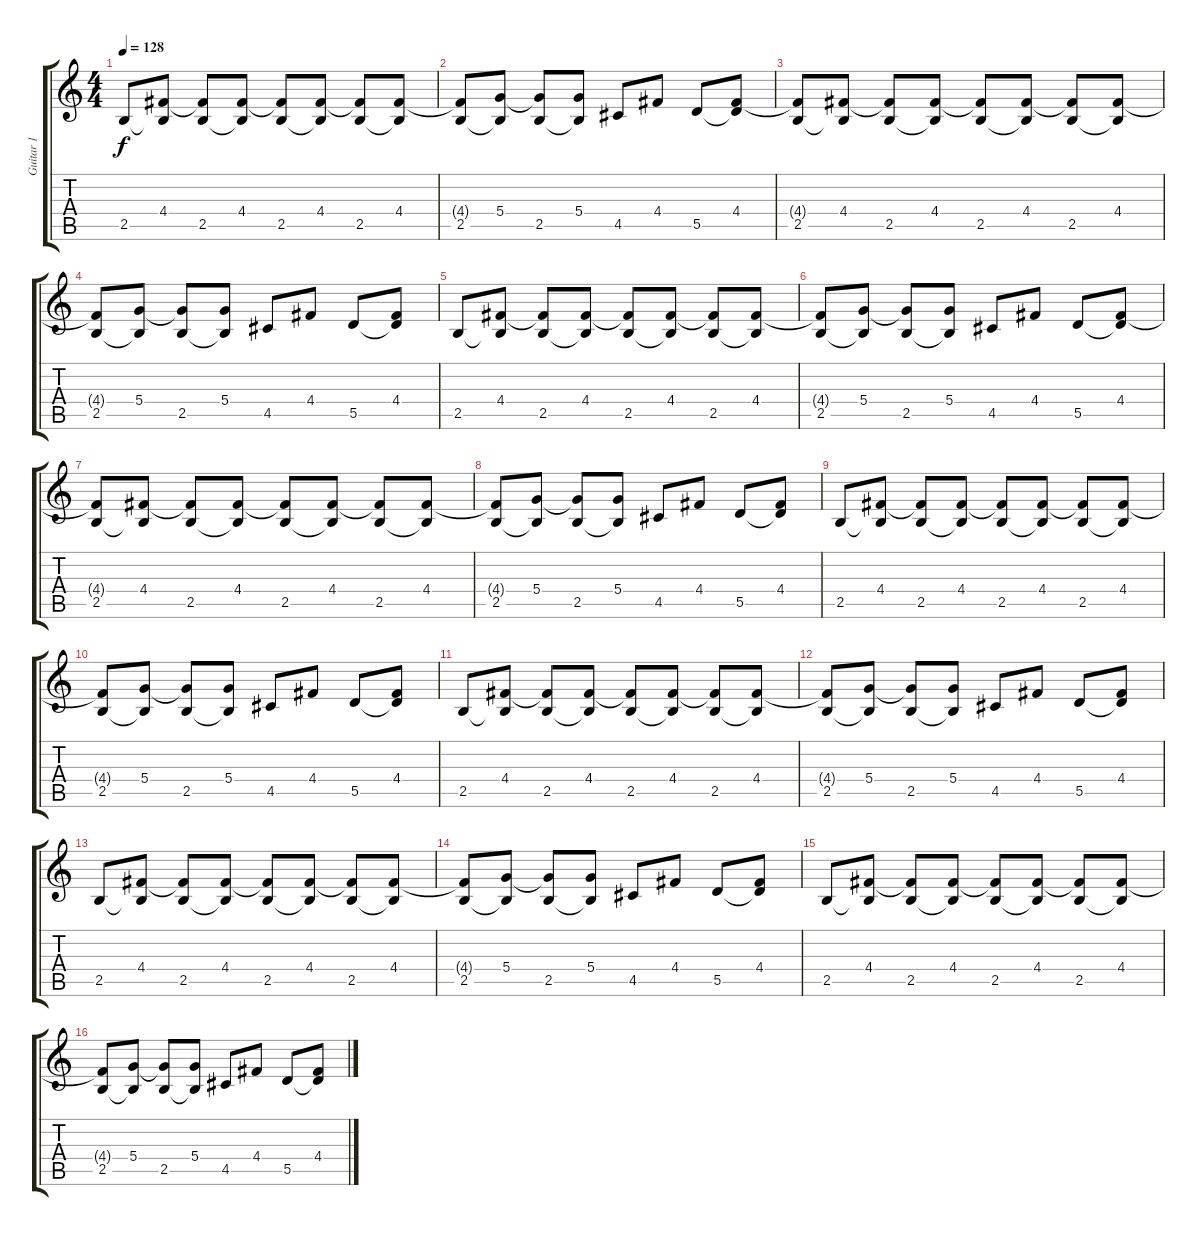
\track ("Guitar 1" "Guitar 1") {instrument acousticguitarnylon}
\staff {score tabs}
\tuning (E4 B3 G3 D3 A2 E2) {hide}
\ts (4 4)
\tempo 128
\clef g2
\ks c
2.5.8{dy f} (4.4 2.5{t}).8 (4.4{t} 2.5).8 (4.4 2.5{t}).8 (4.4{t} 2.5).8 (4.4 2.5{t}).8 (4.4{t} 2.5).8 (4.4 2.5{t}).8 |
(4.4{t} 2.5).8 (5.4 2.5{t}).8 (5.4{t} 2.5).8 (5.4 2.5{t}).8 4.5.8 4.4.8 5.5.8 (4.4 5.5{t}).8 |
(4.4{t} 2.5).8 (4.4 2.5{t}).8 (4.4{t} 2.5).8 (4.4 2.5{t}).8 (4.4{t} 2.5).8 (4.4 2.5{t}).8 (4.4{t} 2.5).8 (4.4 2.5{t}).8 |
(4.4{t} 2.5).8 (5.4 2.5{t}).8 (5.4{t} 2.5).8 (5.4 2.5{t}).8 4.5.8 4.4.8 5.5.8 (4.4 5.5{t}).8 |
2.5.8 (4.4 2.5{t}).8 (4.4{t} 2.5).8 (4.4 2.5{t}).8 (4.4{t} 2.5).8 (4.4 2.5{t}).8 (4.4{t} 2.5).8 (4.4 2.5{t}).8 |
(4.4{t} 2.5).8 (5.4 2.5{t}).8 (5.4{t} 2.5).8 (5.4 2.5{t}).8 4.5.8 4.4.8 5.5.8 (4.4 5.5{t}).8 |
(4.4{t} 2.5).8 (4.4 2.5{t}).8 (4.4{t} 2.5).8 (4.4 2.5{t}).8 (4.4{t} 2.5).8 (4.4 2.5{t}).8 (4.4{t} 2.5).8 (4.4 2.5{t}).8 |
(4.4{t} 2.5).8 (5.4 2.5{t}).8 (5.4{t} 2.5).8 (5.4 2.5{t}).8 4.5.8 4.4.8 5.5.8 (4.4 5.5{t}).8 |
2.5.8 (4.4 2.5{t}).8 (4.4{t} 2.5).8 (4.4 2.5{t}).8 (4.4{t} 2.5).8 (4.4 2.5{t}).8 (4.4{t} 2.5).8 (4.4 2.5{t}).8 |
(4.4{t} 2.5).8 (5.4 2.5{t}).8 (5.4{t} 2.5).8 (5.4 2.5{t}).8 4.5.8 4.4.8 5.5.8 (4.4 5.5{t}).8 |
2.5.8 (4.4 2.5{t}).8 (4.4{t} 2.5).8 (4.4 2.5{t}).8 (4.4{t} 2.5).8 (4.4 2.5{t}).8 (4.4{t} 2.5).8 (4.4 2.5{t}).8 |
(4.4{t} 2.5).8 (5.4 2.5{t}).8 (5.4{t} 2.5).8 (5.4 2.5{t}).8 4.5.8 4.4.8 5.5.8 (4.4 5.5{t}).8 |
2.5.8 (4.4 2.5{t}).8 (4.4{t} 2.5).8 (4.4 2.5{t}).8 (4.4{t} 2.5).8 (4.4 2.5{t}).8 (4.4{t} 2.5).8 (4.4 2.5{t}).8 |
(4.4{t} 2.5).8 (5.4 2.5{t}).8 (5.4{t} 2.5).8 (5.4 2.5{t}).8 4.5.8 4.4.8 5.5.8 (4.4 5.5{t}).8 |
2.5.8 (4.4 2.5{t}).8 (4.4{t} 2.5).8 (4.4 2.5{t}).8 (4.4{t} 2.5).8 (4.4 2.5{t}).8 (4.4{t} 2.5).8 (4.4 2.5{t}).8 |
(4.4{t} 2.5).8 (5.4 2.5{t}).8 (5.4{t} 2.5).8 (5.4 2.5{t}).8 4.5.8 4.4.8 5.5.8 (4.4 5.5{t}).8
